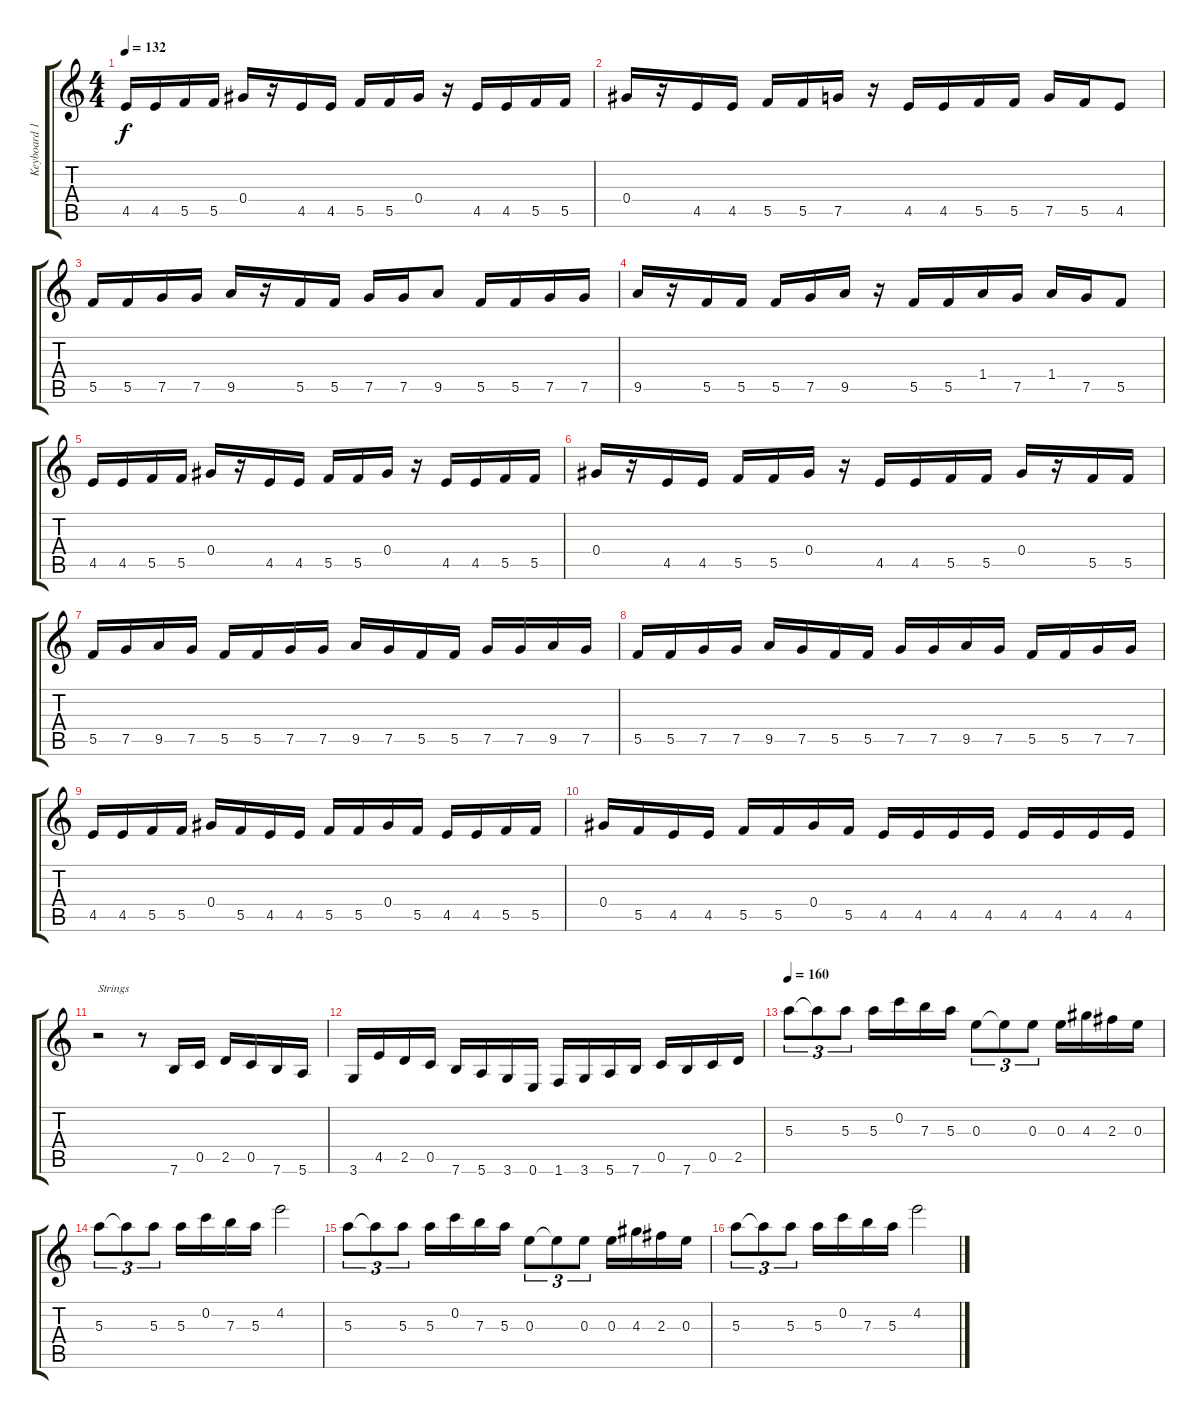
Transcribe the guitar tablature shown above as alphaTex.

\track ("Keyboard 1 Andre Matos" "Keyboard 1") {instrument stringensemble1}
\staff {score tabs}
\tuning (A6 C6 E5 Ab4 C4 E3) {hide}
\ts (4 4)
\tempo 132
\clef g2
\ks c
4.5.16{dy f} 4.5.16 5.5.16 5.5.16 0.4.16 r.16 4.5.16 4.5.16 5.5.16 5.5.16 0.4.16 r.16 4.5.16 4.5.16 5.5.16 5.5.16 |
0.4.16 r.16 4.5.16 4.5.16 5.5.16 5.5.16 7.5.16 r.16 4.5.16 4.5.16 5.5.16 5.5.16 7.5.16 5.5.16 4.5.8 |
5.5.16 5.5.16 7.5.16 7.5.16 9.5.16 r.16 5.5.16 5.5.16 7.5.16 7.5.16 9.5.8 5.5.16 5.5.16 7.5.16 7.5.16 |
9.5.16 r.16 5.5.16 5.5.16 5.5.16 7.5.16 9.5.16 r.16 5.5.16 5.5.16 1.4.16 7.5.16 1.4.16 7.5.16 5.5.8 |
4.5.16 4.5.16 5.5.16 5.5.16 0.4.16 r.16 4.5.16 4.5.16 5.5.16 5.5.16 0.4.16 r.16 4.5.16 4.5.16 5.5.16 5.5.16 |
0.4.16 r.16 4.5.16 4.5.16 5.5.16 5.5.16 0.4.16 r.16 4.5.16 4.5.16 5.5.16 5.5.16 0.4.16 r.16 5.5.16 5.5.16 |
5.5.16 7.5.16 9.5.16 7.5.16 5.5.16 5.5.16 7.5.16 7.5.16 9.5.16 7.5.16 5.5.16 5.5.16 7.5.16 7.5.16 9.5.16 7.5.16 |
5.5.16 5.5.16 7.5.16 7.5.16 9.5.16 7.5.16 5.5.16 5.5.16 7.5.16 7.5.16 9.5.16 7.5.16 5.5.16 5.5.16 7.5.16 7.5.16 |
4.5.16 4.5.16 5.5.16 5.5.16 0.4.16 5.5.16 4.5.16 4.5.16 5.5.16 5.5.16 0.4.16 5.5.16 4.5.16 4.5.16 5.5.16 5.5.16 |
0.4.16 5.5.16 4.5.16 4.5.16 5.5.16 5.5.16 0.4.16 5.5.16 4.5.16 4.5.16 4.5.16 4.5.16 4.5.16 4.5.16 4.5.16 4.5.16 |
r.2{txt "Strings" instrument stringensemble1} r.8 7.6.16 0.5.16 2.5.16 0.5.16 7.6.16 5.6.16 |
3.6.16 4.5.16 2.5.16 0.5.16 7.6.16 5.6.16 3.6.16 0.6.16 1.6.16 3.6.16 5.6.16 7.6.16 0.5.16 7.6.16 0.5.16 2.5.16 |
\tempo 160
5.3.8{tu (3 2)} 5.3{t}.8{tu (3 2)} 5.3.8{tu (3 2)} 5.3.16 0.2.16 7.3.16 5.3.16 0.3.8{tu (3 2)} 0.3{t}.8{tu (3 2)} 0.3.8{tu (3 2)} 0.3.16 4.3.16 2.3.16 0.3.16 |
5.3.8{tu (3 2)} 5.3{t}.8{tu (3 2)} 5.3.8{tu (3 2)} 5.3.16 0.2.16 7.3.16 5.3.16 4.2.2 |
5.3.8{tu (3 2)} 5.3{t}.8{tu (3 2)} 5.3.8{tu (3 2)} 5.3.16 0.2.16 7.3.16 5.3.16 0.3.8{tu (3 2)} 0.3{t}.8{tu (3 2)} 0.3.8{tu (3 2)} 0.3.16 4.3.16 2.3.16 0.3.16 |
5.3.8{tu (3 2)} 5.3{t}.8{tu (3 2)} 5.3.8{tu (3 2)} 5.3.16 0.2.16 7.3.16 5.3.16 4.2.2
